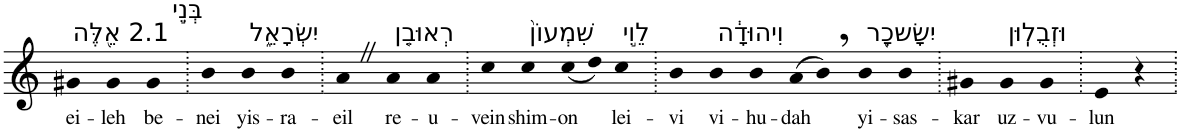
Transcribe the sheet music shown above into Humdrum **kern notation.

**kern	**text
*part1	*part1
*staff1	*staff1
*I"Piano	*
*I'Pno	*
*clefG2	*
*k[]	*
=1	=1
!LO:TX:a:t=2.1 אֵ֖לֶּה	!
!	!LO:LY:b
4g#X	ei-
!	!LO:LY:b
4g#	-leh
!LO:TX:a:t=בְּנֵ֣י	!
!	!LO:LY:b
4g#	be-
=2.	=2.
!	!LO:LY:b
4b	-nei
!LO:TX:a:t=יִשְׂרָאֵ֑ל	!
!	!LO:LY:b
4b	yis-
!	!LO:LY:b
4b	-ra-
=3.	=3.
!	!LO:LY:b
4aZ	-eil
!LO:TX:a:t=רְאוּבֵ֤ן	!
!	!LO:LY:b
4a	re-
!	!LO:LY:b
4a	-u-
=4.	=4.
!	!LO:LY:b
4cc	-vein
!LO:TX:a:t=שִׁמְעוֹן֙	!
!	!LO:LY:b
4cc	shim-
!	!LO:LY:b
(<8cc	-on
8dd)	.
!LO:TX:a:t=לֵוִ֣י	!
!	!LO:LY:b
4cc	lei-
=5.	=5.
!	!LO:LY:b
4b	-vi
!LO:TX:a:t=וִיהוּדָ֔ה	!
!	!LO:LY:b
4b	vi-
!	!LO:LY:b
4b	-hu-
!	!LO:LY:b
(>8a	-dah
8b,)	.
!LO:TX:a:t=יִשָׂשכָ֖ר	!
!	!LO:LY:b
4b	yi-
!	!LO:LY:b
4b	-sas-
=6.	=6.
!	!LO:LY:b
4g#X	-kar
!LO:TX:a:t=וּזְבֻלֽוּן	!
!	!LO:LY:b
4g#	uz-
!	!LO:LY:b
4g#	-vu-
=7.	=7.
!	!LO:LY:b
4e	-lun
4r	.
=.	=.
*-	*-
